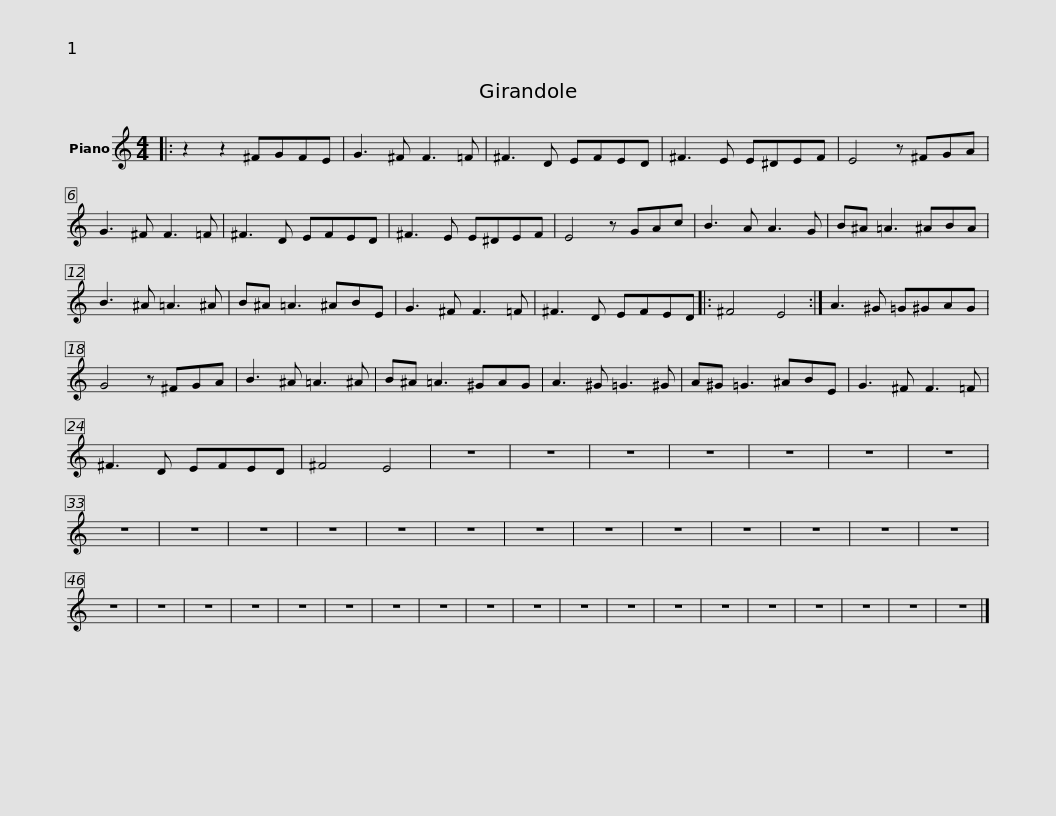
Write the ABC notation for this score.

X:1
L:1/8
M:4/4
I:linebreak $
K:C
V:1 treble
V:1
|: z2 z2 ^FGFE | G3 ^F F3 =F | ^F3 D EFED | ^F3 E E^DEF | E4 z ^FGA | %5
 G3 ^F F3 =F |$ ^F3 D EFED | ^F3 E E^DEF | E4 z GAc | B3 A A3 G | %10
 B^A =A3 ^ABA | B3 ^A =A3 ^A |$ B^A =A3 ^ABE | G3 ^F F3 =F | ^F3 D EFED |: %15
 ^F4 E4 :| A3 ^G =G^GAG | G4 z ^FGA |$ B3 ^A =A3 ^A | B^A =A3 ^GAG | %20
 A3 ^G =G3 ^G | A^G =G3 ^ABE | G3 ^F F3 =F |$ ^F3 D EFED | ^F4 E4 | %25
 z8 | z8 | z8 | z8 | z8 | %30
 z8 | z8 | z8 | z8 | z8 | %35
 z8 | z8 | z8 | z8 |$ z8 | %40
 z8 | z8 | z8 | z8 | z8 | %45
 z8 | z8 | z8 | z8 | z8 | %50
 z8 | z8 | z8 | z8 | z8 | %55
 z8 | z8 |$ z8 | z8 | z8 | %60
 z8 | z8 | z8 | z8 |] %64
